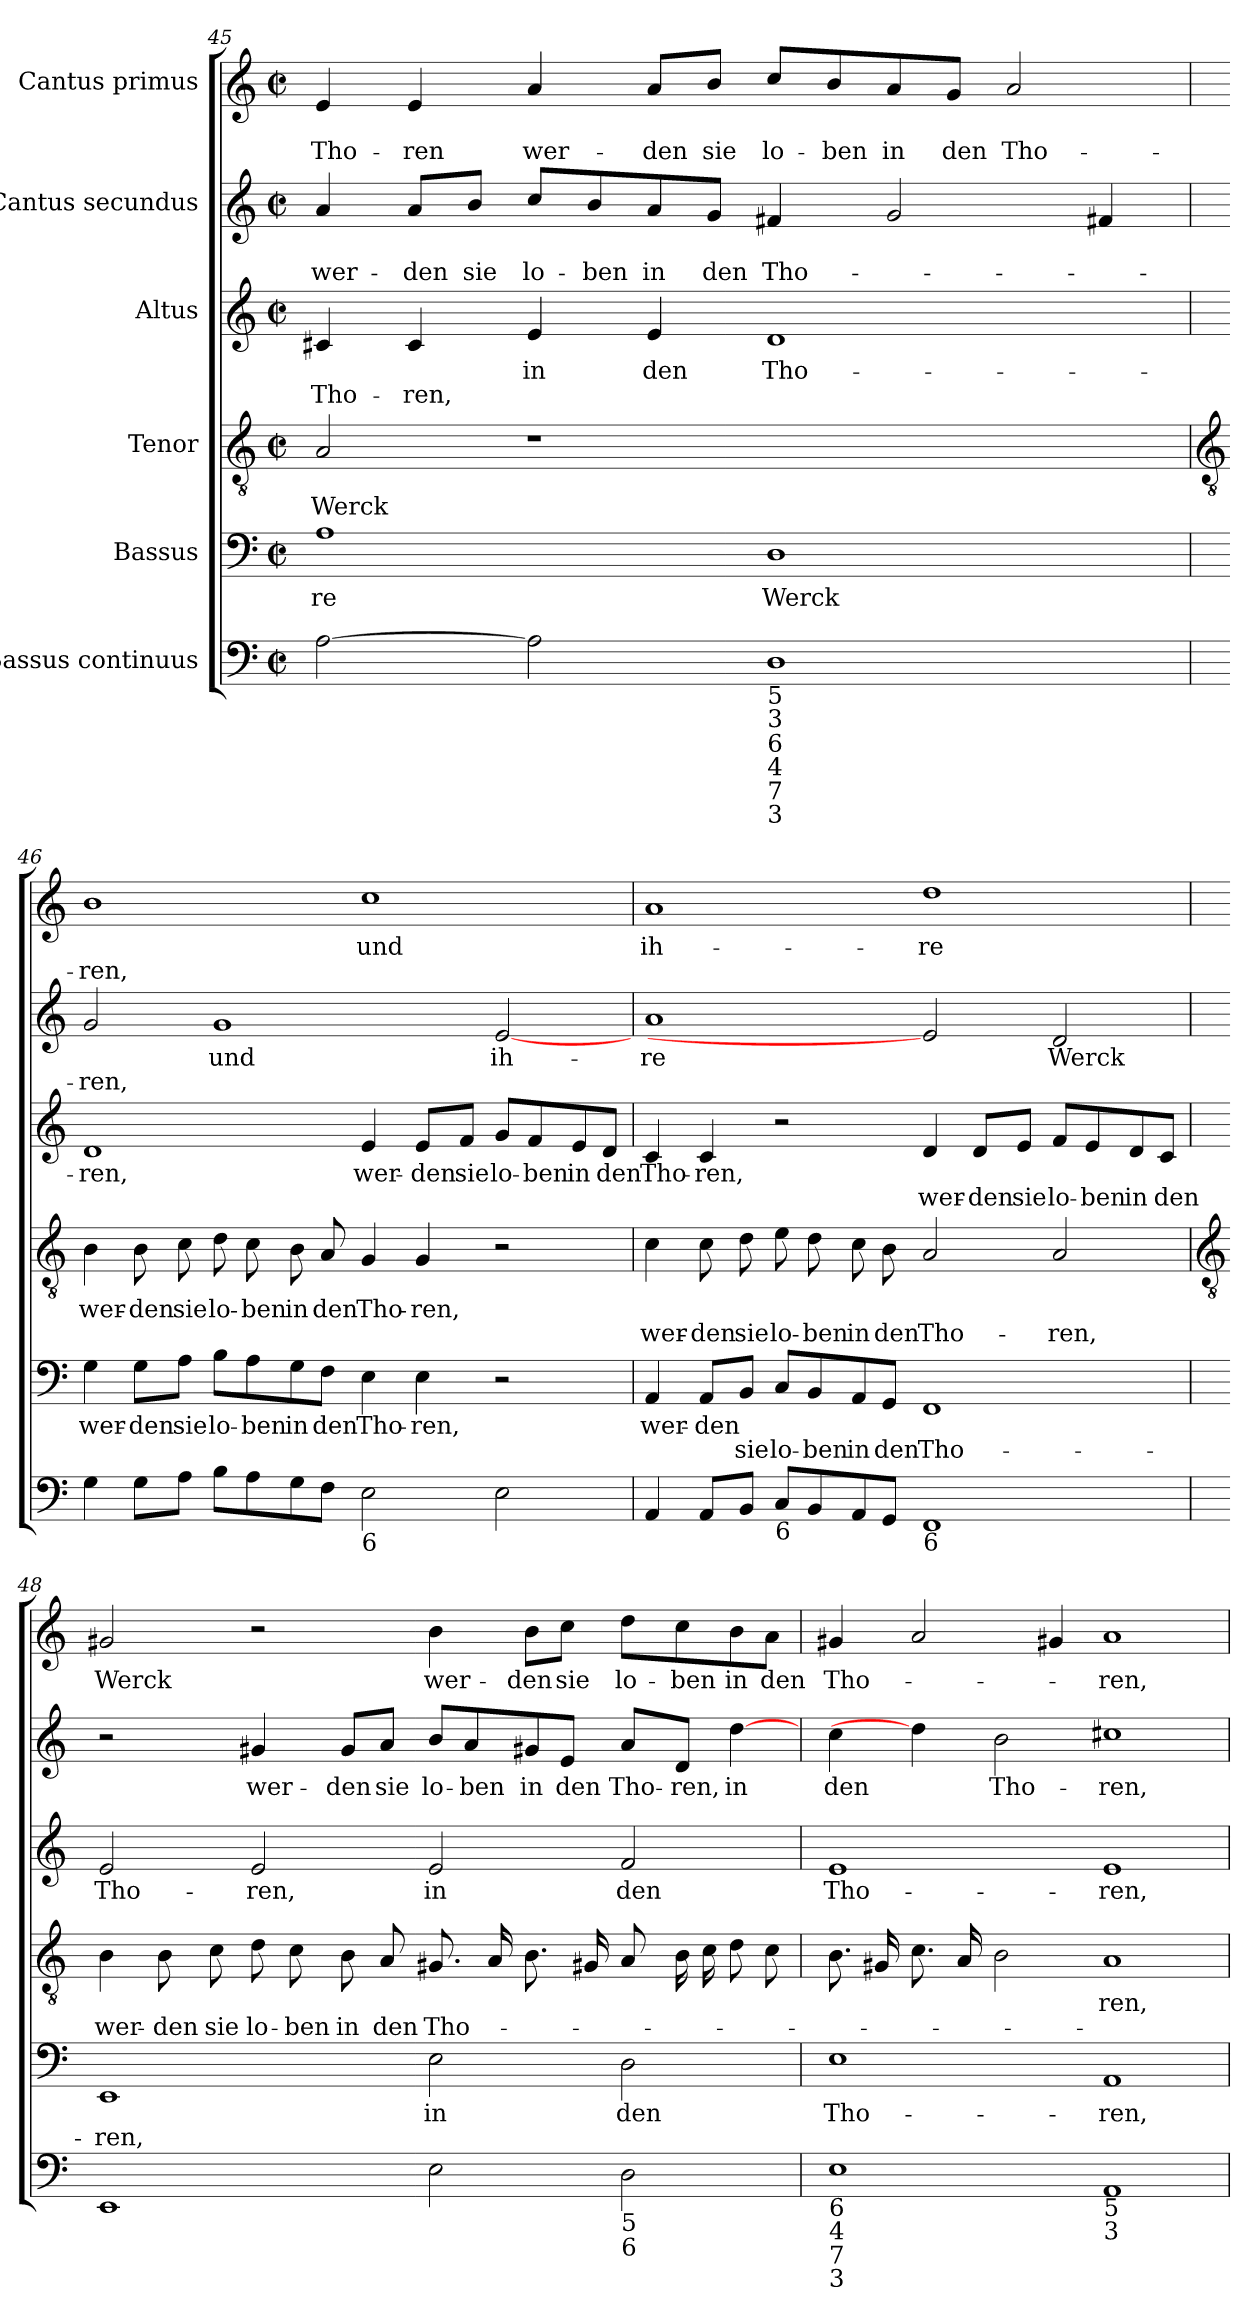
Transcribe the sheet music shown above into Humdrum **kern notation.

**kern	**kern	**text	**text	**kern	**text	**text	**kern	**text	**text	**kern	**text	**text	**kern	**text	**text
*part6	*part5	*part5	*part5	*part4	*part4	*part4	*part3	*part3	*part3	*part2	*part2	*part2	*part1	*part1	*part1
*staff6	*staff5	*staff5	*staff5	*staff4	*staff4	*staff4	*staff3	*staff3	*staff3	*staff2	*staff2	*staff2	*staff1	*staff1	*staff1
*I"Bassus continuus	*I"Bassus	*	*	*I"Tenor	*	*	*I"Altus	*	*	*I"Cantus secundus	*	*	*I"Cantus primus	*	*
*clefF4	*clefF4	*	*	*clefGv2	*	*	*clefG2	*	*	*clefG2	*	*	*clefG2	*	*
*k[]	*k[]	*	*	*k[]	*	*	*k[]	*	*	*k[]	*	*	*k[]	*	*
*C:	*C:	*	*	*C:	*	*	*C:	*	*	*C:	*	*	*C:	*	*
*M4/2	*M4/2	*	*	*M4/2	*	*	*M4/2	*	*	*M4/2	*	*	*M4/2	*	*
*met(c|)	*met(c|)	*	*	*met(c|)	*	*	*met(c|)	*	*	*met(c|)	*	*	*met(c|)	*	*
=45	=45	=45	=45	=45	=45	=45	=45	=45	=45	=45	=45	=45	=45	=45	=45
!	!	!LO:LY:b	!	!	!LO:LY:b	!	!	!	!LO:LY:b	!	!	!LO:LY:b	!	!	!LO:LY:b
[2A	1A	-re	.	2A	Werck	.	4c#X	.	Tho-	4a	.	wer-	4e	.	Tho-
!	!	!	!	!	!	!	!	!	!LO:LY:b	!	!	!LO:LY:b	!	!	!LO:LY:b
.	.	.	.	.	.	.	4c#	.	-ren,	8a/L	.	-den	4e	.	-ren
!	!	!	!	!	!	!	!	!	!	!	!	!LO:LY:b	!	!	!
.	.	.	.	.	.	.	.	.	.	8b/J	.	sie	.	.	.
!	!	!	!	!	!	!	!	!LO:LY:b	!	!	!	!LO:LY:b	!	!	!LO:LY:b
2A]	.	.	.	1r	.	.	4e	in	.	8cc/L	.	lo-	4a	.	wer-
!	!	!	!	!	!	!	!	!	!	!	!	!LO:LY:b	!	!	!
.	.	.	.	.	.	.	.	.	.	8b/	.	-ben	.	.	.
!	!	!	!	!	!	!	!	!LO:LY:b	!	!	!	!LO:LY:b	!	!	!LO:LY:b
.	.	.	.	.	.	.	4e	den	.	8a/	.	in	8a/L	.	-den
!	!	!	!	!	!	!	!	!	!	!	!	!LO:LY:b	!	!	!LO:LY:b
.	.	.	.	.	.	.	.	.	.	8g/J	.	den	8b/J	.	sie
!LO:TX:b:t=5\n3	!	!	!	!	!	!	!	!	!	!	!	!	!	!	!
!LO:TX:b:t=6\n4	!	!	!	!	!	!	!	!	!	!	!	!	!	!	!
!LO:TX:b:t=7\n3	!	!	!	!	!	!	!	!	!	!	!	!	!	!	!
!	!	!LO:LY:b	!	!	!	!	!	!LO:LY:b	!	!	!	!LO:LY:b	!	!	!LO:LY:b
1D	1D	Werck	.	.	.	.	1d	Tho-	.	4f#X	.	Tho-	8cc/L	.	lo-
!	!	!	!	!	!	!	!	!	!	!	!	!	!	!	!LO:LY:b
.	.	.	.	.	.	.	.	.	.	.	.	.	8b/	.	-ben
!	!	!	!	!	!	!	!	!	!	!	!	!	!	!	!LO:LY:b
.	.	.	.	.	.	.	.	.	.	2g	.	.	8a/	.	in
!	!	!	!	!	!	!	!	!	!	!	!	!	!	!	!LO:LY:b
.	.	.	.	.	.	.	.	.	.	.	.	.	8g/J	.	den
!	!	!	!	!	!	!	!	!	!	!	!	!	!	!	!LO:LY:b
.	.	.	.	2ryy	.	.	.	.	.	.	.	.	2a	.	Tho-
.	.	.	.	.	.	.	.	.	.	4f#X	.	.	.	.	.
!!LO:LB:g=z
=46	=46	=46	=46	=46	=46	=46	=46	=46	=46	=46	=46	=46	=46	=46	=46
*	*	*	*	*clefGv2	*	*	*	*	*	*	*	*	*	*	*
!	!	!LO:LY:b	!	!	!LO:LY:b	!	!	!LO:LY:b	!	!	!	!LO:LY:b	!	!	!LO:LY:b
4G	4G	wer-	.	4B	wer-	.	1d	-ren,	.	2g	.	-ren,	1b	.	-ren,
!	!	!LO:LY:b	!	!	!LO:LY:b	!	!	!	!	!	!	!	!	!	!
8G\L	8G\L	-den	.	8B	-den	.	.	.	.	.	.	.	.	.	.
!	!	!LO:LY:b	!	!	!LO:LY:b	!	!	!	!	!	!	!	!	!	!
8A\J	8A\J	sie	.	8c	sie	.	.	.	.	.	.	.	.	.	.
!	!	!LO:LY:b	!	!	!LO:LY:b	!	!	!	!	!	!LO:LY:b	!	!	!	!
8B\L	8B\L	lo-	.	8d	lo-	.	.	.	.	1g	und	.	.	.	.
!	!	!LO:LY:b	!	!	!LO:LY:b	!	!	!	!	!	!	!	!	!	!
8A\	8A\	-ben	.	8c	-ben	.	.	.	.	.	.	.	.	.	.
!	!	!LO:LY:b	!	!	!LO:LY:b	!	!	!	!	!	!	!	!	!	!
8G\	8G\	in	.	8B	in	.	.	.	.	.	.	.	.	.	.
!	!	!LO:LY:b	!	!	!LO:LY:b	!	!	!	!	!	!	!	!	!	!
8F\J	8F\J	den	.	8A	den	.	.	.	.	.	.	.	.	.	.
!LO:TX:b:t=6	!	!	!	!	!	!	!	!	!	!	!	!	!	!	!
!	!	!LO:LY:b	!	!	!LO:LY:b	!	!	!LO:LY:b	!	!	!	!	!	!LO:LY:b	!
2E	4E	Tho-	.	4G	Tho-	.	4e	wer-	.	.	.	.	1cc	und	.
!	!	!LO:LY:b	!	!	!LO:LY:b	!	!	!LO:LY:b	!	!	!	!	!	!	!
.	4E	-ren,	.	4G	-ren,	.	8e/L	-den	.	.	.	.	.	.	.
!	!	!	!	!	!	!	!	!LO:LY:b	!	!	!	!	!	!	!
.	.	.	.	.	.	.	8f/J	sie	.	.	.	.	.	.	.
!	!	!	!	!	!	!	!	!LO:LY:b	!	!	!LO:LY:b	!	!	!	!
2E	2r	.	.	2r	.	.	8g/L	lo-	.	[2e	ih-	.	.	.	.
!	!	!	!	!	!	!	!	!LO:LY:b	!	!	!	!	!	!	!
.	.	.	.	.	.	.	8f/	-ben	.	.	.	.	.	.	.
!	!	!	!	!	!	!	!	!LO:LY:b	!	!	!	!	!	!	!
.	.	.	.	.	.	.	8e/	in	.	.	.	.	.	.	.
!	!	!	!	!	!	!	!	!LO:LY:b	!	!	!	!	!	!	!
.	.	.	.	.	.	.	8d/J	den	.	.	.	.	.	.	.
=47	=47	=47	=47	=47	=47	=47	=47	=47	=47	=47	=47	=47	=47	=47	=47
!	!	!LO:LY:b	!	!	!	!LO:LY:b	!	!LO:LY:b	!	!	!LO:LY:b	!	!	!LO:LY:b	!
4AA	4AA	wer-	.	4c	.	wer-	4c	Tho-	.	1a	-re	.	1a	ih-	.
!	!	!LO:LY:b	!	!	!	!LO:LY:b	!	!LO:LY:b	!	!	!	!	!	!	!
8AA/L	8AA/L	-den	.	8c	.	-den	4c	-ren,	.	.	.	.	.	.	.
!	!	!	!LO:LY:b	!	!	!LO:LY:b	!	!	!	!	!	!	!	!	!
8BB/J	8BB/J	.	sie	8d	.	sie	.	.	.	.	.	.	.	.	.
!LO:TX:b:t=6	!	!	!	!	!	!	!	!	!	!	!	!	!	!	!
!	!	!	!LO:LY:b	!	!	!LO:LY:b	!	!	!	!	!	!	!	!	!
8C/L	8C/L	.	lo-	8e	.	lo-	2r	.	.	.	.	.	.	.	.
!	!	!	!LO:LY:b	!	!	!LO:LY:b	!	!	!	!	!	!	!	!	!
8BB/	8BB/	.	-ben	8d	.	-ben	.	.	.	.	.	.	.	.	.
!	!	!	!LO:LY:b	!	!	!LO:LY:b	!	!	!	!	!	!	!	!	!
8AA/	8AA/	.	in	8c	.	in	.	.	.	.	.	.	.	.	.
!	!	!	!LO:LY:b	!	!	!LO:LY:b	!	!	!	!	!	!	!	!	!
8GG/J	8GG/J	.	den	8B	.	den	.	.	.	.	.	.	.	.	.
!LO:TX:b:t=6	!	!	!	!	!	!	!	!	!	!	!	!	!	!	!
!	!	!	!LO:LY:b	!	!	!LO:LY:b	!	!	!LO:LY:b	!	!	!	!	!LO:LY:b	!
1FF	1FF	.	Tho-	2A	.	Tho-	4d	.	wer-	2e]	.	.	1dd	-re	.
!	!	!	!	!	!	!	!	!	!LO:LY:b	!	!	!	!	!	!
.	.	.	.	.	.	.	8d/L	.	-den	.	.	.	.	.	.
!	!	!	!	!	!	!	!	!	!LO:LY:b	!	!	!	!	!	!
.	.	.	.	.	.	.	8e/J	.	sie	.	.	.	.	.	.
!	!	!	!	!	!	!LO:LY:b	!	!	!LO:LY:b	!	!LO:LY:b	!	!	!	!
.	.	.	.	2A	.	-ren,	8f/L	.	lo-	2d	Werck	.	.	.	.
!	!	!	!	!	!	!	!	!	!LO:LY:b	!	!	!	!	!	!
.	.	.	.	.	.	.	8e/	.	-ben	.	.	.	.	.	.
!	!	!	!	!	!	!	!	!	!LO:LY:b	!	!	!	!	!	!
.	.	.	.	.	.	.	8d/	.	in	.	.	.	.	.	.
!	!	!	!	!	!	!	!	!	!LO:LY:b	!	!	!	!	!	!
.	.	.	.	.	.	.	8c/J	.	den	.	.	.	.	.	.
!!LO:LB:g=z
=48	=48	=48	=48	=48	=48	=48	=48	=48	=48	=48	=48	=48	=48	=48	=48
*	*	*	*	*clefGv2	*	*	*	*	*	*	*	*	*	*	*
!	!	!	!LO:LY:b	!	!	!LO:LY:b	!	!LO:LY:b	!	!	!	!	!	!LO:LY:b	!
1EE	1EE	.	-ren,	4B	.	wer-	2e	Tho-	.	2r	.	.	2g#X	Werck	.
!	!	!	!	!	!	!LO:LY:b	!	!	!	!	!	!	!	!	!
.	.	.	.	8B	.	-den	.	.	.	.	.	.	.	.	.
!	!	!	!	!	!	!LO:LY:b	!	!	!	!	!	!	!	!	!
.	.	.	.	8c	.	sie	.	.	.	.	.	.	.	.	.
!	!	!	!	!	!	!LO:LY:b	!	!LO:LY:b	!	!	!LO:LY:b	!	!	!	!
.	.	.	.	8d	.	lo-	2e	-ren,	.	4g#X	wer-	.	2r	.	.
!	!	!	!	!	!	!LO:LY:b	!	!	!	!	!	!	!	!	!
.	.	.	.	8c	.	-ben	.	.	.	.	.	.	.	.	.
!	!	!	!	!	!	!LO:LY:b	!	!	!	!	!LO:LY:b	!	!	!	!
.	.	.	.	8B	.	in	.	.	.	8g#/L	-den	.	.	.	.
!	!	!	!	!	!	!LO:LY:b	!	!	!	!	!LO:LY:b	!	!	!	!
.	.	.	.	8A	.	den	.	.	.	8a/J	sie	.	.	.	.
!	!	!LO:LY:b	!	!	!	!LO:LY:b	!	!LO:LY:b	!	!	!LO:LY:b	!	!	!LO:LY:b	!
2E	2E	in	.	8.G#XL	.	Tho-	2e	in	.	8b/L	lo-	.	4b	wer-	.
!	!	!	!	!	!	!	!	!	!	!	!LO:LY:b	!	!	!	!
.	.	.	.	.	.	.	.	.	.	8a/	-ben	.	.	.	.
.	.	.	.	16AL	.	.	.	.	.	.	.	.	.	.	.
!	!	!	!	!	!	!	!	!	!	!	!LO:LY:b	!	!	!LO:LY:b	!
.	.	.	.	8.B	.	.	.	.	.	8g#X/	in	.	8b\L	-den	.
!	!	!	!	!	!	!	!	!	!	!	!LO:LY:b	!	!	!LO:LY:b	!
.	.	.	.	.	.	.	.	.	.	8e/J	den	.	8cc\J	sie	.
.	.	.	.	16G#XJ	.	.	.	.	.	.	.	.	.	.	.
!LO:TX:b:t=5	!	!	!	!	!	!	!	!	!	!	!	!	!	!	!
!LO:TX:b:t=6	!	!	!	!	!	!	!	!	!	!	!	!	!	!	!
!	!	!LO:LY:b	!	!	!	!	!	!LO:LY:b	!	!	!LO:LY:b	!	!	!LO:LY:b	!
2D	2D	den	.	8AL	.	.	2f	den	.	8a/L	Tho-	.	8dd\L	lo-	.
!	!	!	!	!	!	!	!	!	!	!	!LO:LY:b	!	!	!LO:LY:b	!
.	.	.	.	16BL	.	.	.	.	.	8d/J	-ren,	.	8cc\	-ben	.
.	.	.	.	16c	.	.	.	.	.	.	.	.	.	.	.
!	!	!	!	!	!	!	!	!	!	!	!LO:LY:b	!	!	!LO:LY:b	!
.	.	.	.	8d	.	.	.	.	.	[4dd	in	.	8b\	in	.
!	!	!	!	!	!	!	!	!	!	!	!	!	!	!LO:LY:b	!
.	.	.	.	8cJ	.	.	.	.	.	.	.	.	8a\J	den	.
=49	=49	=49	=49	=49	=49	=49	=49	=49	=49	=49	=49	=49	=49	=49	=49
!LO:TX:b:t=6\n4	!	!	!	!	!	!	!	!	!	!	!	!	!	!	!
!LO:TX:b:t=7\n3	!	!	!	!	!	!	!	!	!	!	!	!	!	!	!
!	!	!LO:LY:b	!	!	!	!	!	!LO:LY:b	!	!	!LO:LY:b	!	!	!LO:LY:b	!
1E	1E	Tho-	.	8.BL	.	.	1e	Tho-	.	4cc	den	.	4g#X	Tho-	.
.	.	.	.	16G#XL	.	.	.	.	.	.	.	.	.	.	.
.	.	.	.	8.c	.	.	.	.	.	4dd]	.	.	2a	.	.
.	.	.	.	16AJ	.	.	.	.	.	.	.	.	.	.	.
!	!	!	!	!	!	!	!	!	!	!	!LO:LY:b	!	!	!	!
.	.	.	.	2B	.	.	.	.	.	2b	Tho-	.	.	.	.
.	.	.	.	.	.	.	.	.	.	.	.	.	4g#X	.	.
!LO:TX:b:t=5\n3	!	!	!	!	!	!	!	!	!	!	!	!	!	!	!
!	!	!LO:LY:b	!	!	!LO:LY:b	!	!	!LO:LY:b	!	!	!LO:LY:b	!	!	!LO:LY:b	!
1AA	1AA	-ren,	.	1A	-ren,	.	1e	-ren,	.	1cc#X	-ren,	.	1a	-ren,	.
=	=	=	=	=	=	=	=	=	=	=	=	=	=	=	=
*-	*-	*-	*-	*-	*-	*-	*-	*-	*-	*-	*-	*-	*-	*-	*-
